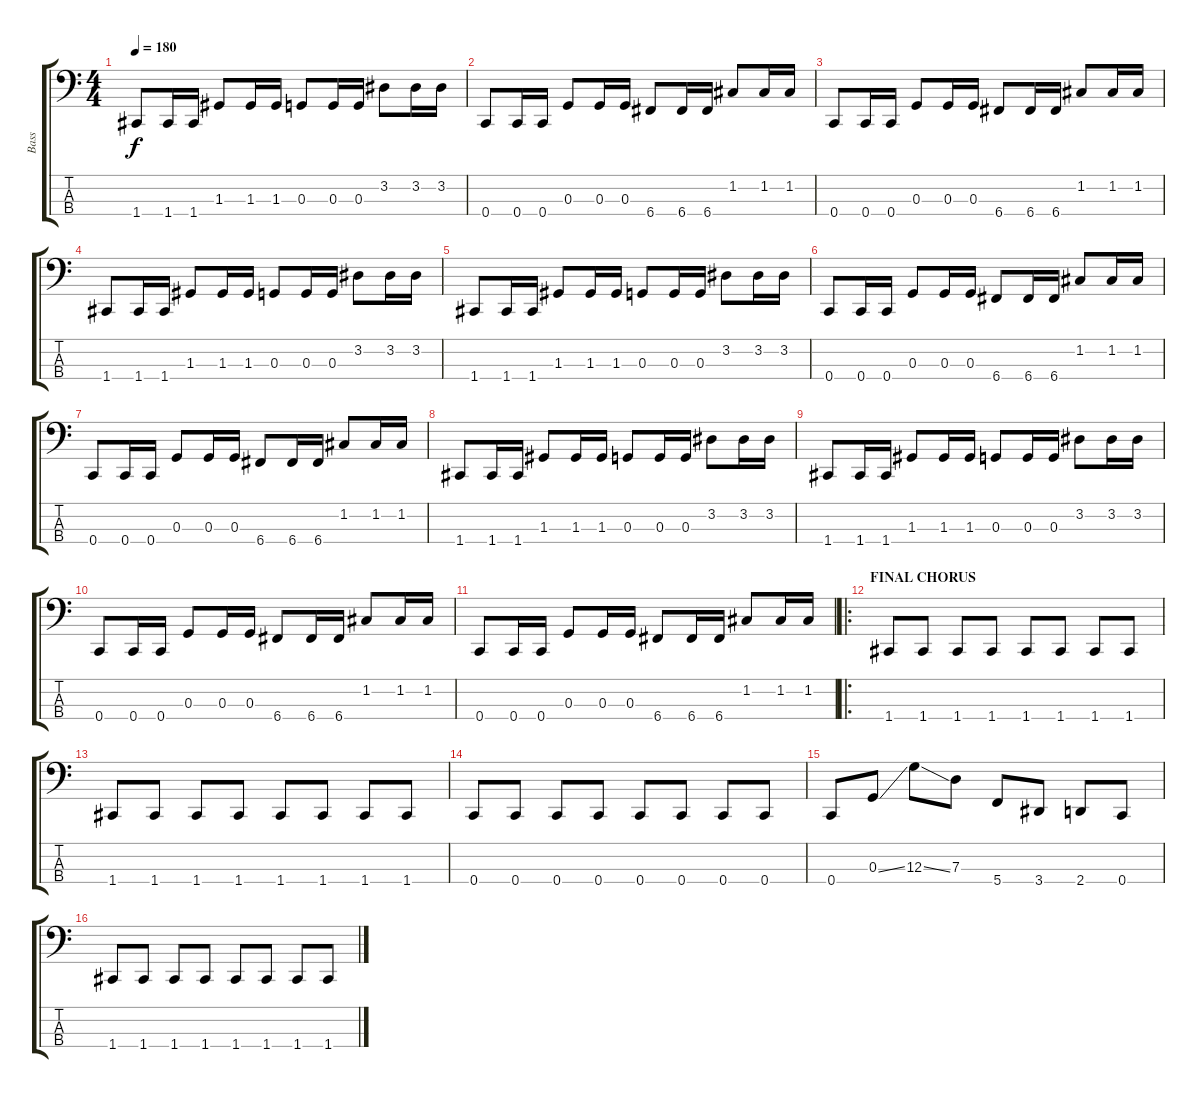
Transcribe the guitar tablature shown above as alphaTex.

\track ("Bass" "Bass") {instrument electricbasspick}
\staff {score tabs}
\tuning (F2 C2 G1 C1) {hide}
\ts (4 4)
\tempo 180
\clef f4
\ks c
1.4.8{dy f} 1.4.16 1.4.16 1.3.8 1.3.16 1.3.16 0.3.8 0.3.16 0.3.16 3.2.8 3.2.16 3.2.16 |
0.4.8 0.4.16 0.4.16 0.3.8 0.3.16 0.3.16 6.4.8 6.4.16 6.4.16 1.2.8 1.2.16 1.2.16 |
0.4.8 0.4.16 0.4.16 0.3.8 0.3.16 0.3.16 6.4.8 6.4.16 6.4.16 1.2.8 1.2.16 1.2.16 |
1.4.8 1.4.16 1.4.16 1.3.8 1.3.16 1.3.16 0.3.8 0.3.16 0.3.16 3.2.8 3.2.16 3.2.16 |
1.4.8 1.4.16 1.4.16 1.3.8 1.3.16 1.3.16 0.3.8 0.3.16 0.3.16 3.2.8 3.2.16 3.2.16 |
0.4.8 0.4.16 0.4.16 0.3.8 0.3.16 0.3.16 6.4.8 6.4.16 6.4.16 1.2.8 1.2.16 1.2.16 |
0.4.8 0.4.16 0.4.16 0.3.8 0.3.16 0.3.16 6.4.8 6.4.16 6.4.16 1.2.8 1.2.16 1.2.16 |
1.4.8 1.4.16 1.4.16 1.3.8 1.3.16 1.3.16 0.3.8 0.3.16 0.3.16 3.2.8 3.2.16 3.2.16 |
1.4.8 1.4.16 1.4.16 1.3.8 1.3.16 1.3.16 0.3.8 0.3.16 0.3.16 3.2.8 3.2.16 3.2.16 |
0.4.8 0.4.16 0.4.16 0.3.8 0.3.16 0.3.16 6.4.8 6.4.16 6.4.16 1.2.8 1.2.16 1.2.16 |
0.4.8 0.4.16 0.4.16 0.3.8 0.3.16 0.3.16 6.4.8 6.4.16 6.4.16 1.2.8 1.2.16 1.2.16 |
\ro
\section ("" "FINAL CHORUS")
1.4.8 1.4.8 1.4.8 1.4.8 1.4.8 1.4.8 1.4.8 1.4.8 |
1.4.8 1.4.8 1.4.8 1.4.8 1.4.8 1.4.8 1.4.8 1.4.8 |
0.4.8 0.4.8 0.4.8 0.4.8 0.4.8 0.4.8 0.4.8 0.4.8 |
0.4.8 0.3{ss}.8{instrument slapbass1} 12.3{ss}.8 7.3.8 5.4.8{instrument electricbasspick} 3.4.8 2.4.8 0.4.8 |
1.4.8 1.4.8 1.4.8 1.4.8 1.4.8 1.4.8 1.4.8 1.4.8
